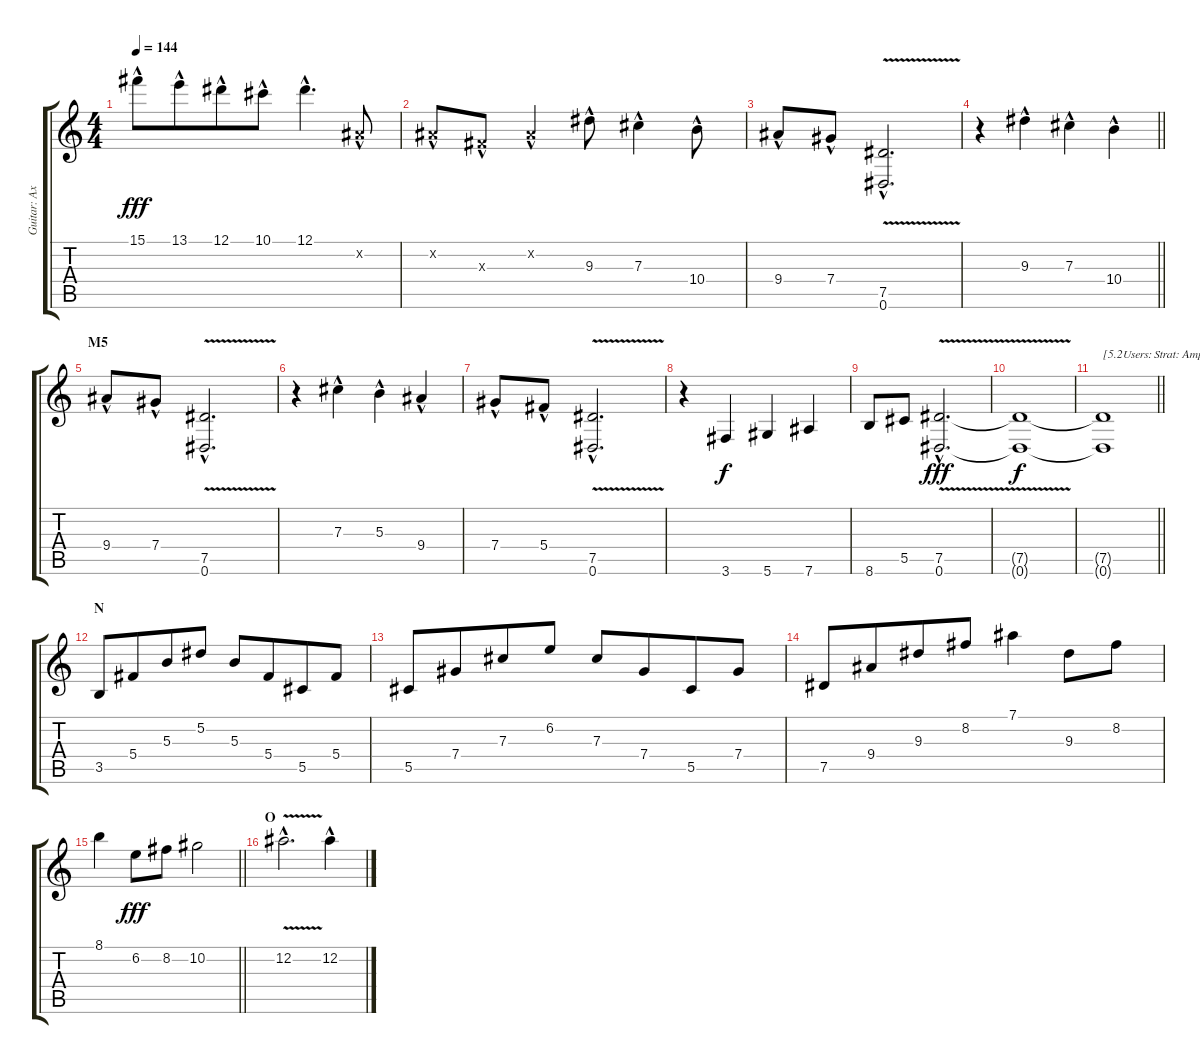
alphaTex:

\track ("Guitar: Axel" "Guitar: Ax") {instrument electricguitarjazz}
\staff {score tabs}
\tuning (Eb4 Bb3 Gb3 Db3 Ab2 Eb2) {hide}
\ts (4 4)
\tempo 144
\clef g2
\ks c
15.1{hac}.8{dy fff} 13.1{hac}.8{beam merge} 12.1{hac}.8 10.1{hac}.8 12.1{hac}.4{d} 0.2{hac x}.8 |
0.2{hac x}.8 0.3{hac x}.8 0.2{hac x}.4 9.3{hac}.8 7.3{hac}.4 10.4{hac}.8 |
9.4{hac}.8 7.4{hac}.8 (7.5{hac} 0.6{v hac}).2{d} |
\barLineRight lightlight
r.4 9.3{hac}.4 7.3{hac}.4 10.4{hac}.4 |
\section ("" "M5")
9.4{hac}.8 7.4{hac}.8 (7.5{hac} 0.6{v hac}).2{d} |
r.4 7.3{hac}.4 5.3{hac}.4 9.4{hac}.4 |
7.4{hac}.8 5.4{hac}.8 (7.5{hac} 0.6{v hac}).2{d} |
r.4 3.6.4{dy f} 5.6.4 7.6.4 |
8.6.8 5.5.8 (7.5{v hac} 0.6{v hac}).2{d dy fff} |
(7.5{t} 0.6{t}).1{dy f} |
\barLineRight lightlight
(7.5{t} 0.6{t}).1{txt "[5.2Users: Strat: Amp: B.V.: Screamer Overdrive]"} |
\section ("" "N")
3.5.8{volume 13 instrument overdrivenguitar} 5.4.8{beam merge} 5.3.8 5.2.8 5.3.8 5.4.8{beam merge} 5.5.8 5.4.8 |
5.5.8 7.4.8{beam merge} 7.3.8 6.2.8 7.3.8 7.4.8{beam merge} 5.5.8 7.4.8 |
7.5.8 9.4.8{beam merge} 9.3.8 8.2.8 7.1.4 9.3.8{beam merge} 8.2.8 |
\barLineRight lightlight
8.1.4 6.2.8{dy fff} 8.2.8{beam merge} 10.2.2 |
\section ("" "O")
12.2{v hac}.2{d} 12.2{hac}.4
